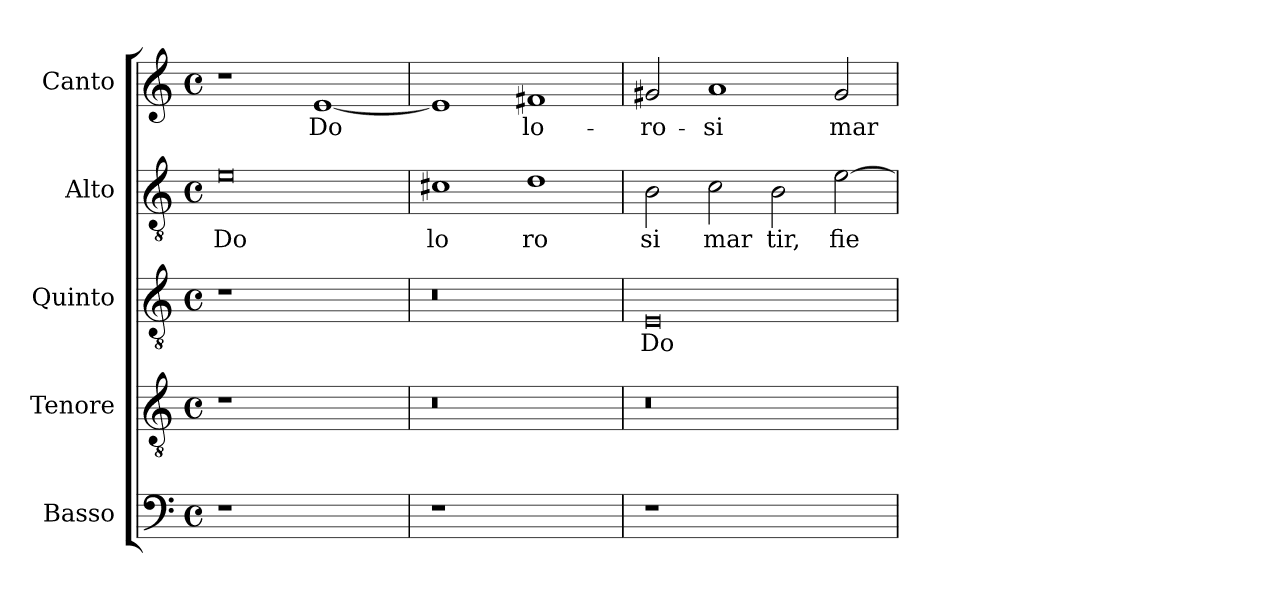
**kern	**kern	**kern	**text	**kern	**text	**kern	**text
*part5	*part4	*part3	*part3	*part2	*part2	*part1	*part1
*staff5	*staff4	*staff3	*staff3	*staff2	*staff2	*staff1	*staff1
*I"Basso	*I"Tenore	*I"Quinto	*	*I"Alto	*	*I"Canto	*
!!LO:PB:g=z
*stria5	*stria5	*stria5	*	*stria5	*	*stria5	*
*clefF4	*clefGv2	*clefGv2	*	*clefGv2	*	*clefG2	*
*k[]	*k[]	*k[]	*	*k[]	*	*k[]	*
*C:	*C:	*C:	*	*C:	*	*C:	*
*M4/4	*M4/4	*M4/4	*	*M4/4	*	*M4/4	*
*met(c)	*met(c)	*met(c)	*	*met(c)	*	*met(c)	*
=1	=1	=1	=1	=1	=1	=1	=1
!	!	!	!	!	!LO:LY:b:cj	!	!
1r	1r	1r	.	0e	Do	1r	.
!	!	!	!	!	!	!	!LO:LY:b:cj
1ryy	1ryy	1ryy	.	.	.	[<1e	Do-
=2	=2	=2	=2	=2	=2	=2	=2
!	!	!	!	!	!LO:LY:b:cj	!	!LO:LY:b:cj
1r	0r	0r	.	1c#X	lo	1e]	--
!	!	!	!	!	!LO:LY:b:cj	!	!LO:LY:b:cj
1ryy	.	.	.	1d	ro	1f#X	-lo-
=3	=3	=3	=3	=3	=3	=3	=3
!	!	!	!LO:LY:b:cj	!	!LO:LY:b:cj	!	!LO:LY:b:cj
1r	0r	0E	Do	2B\	si	2g#X/	-ro-
!	!	!	!	!	!LO:LY:b:cj	!	!LO:LY:b:cj
.	.	.	.	2c\	mar	1a	-si
!	!	!	!	!	!LO:LY:b:cj	!	!
1ryy	.	.	.	2B\	tir,	.	.
!	!	!	!	!	!LO:LY:b:cj	!	!LO:LY:b:cj
.	.	.	.	[>2e\	fie	2g#/	mar-
=	=	=	=	=	=	=	=
*-	*-	*-	*-	*-	*-	*-	*-
